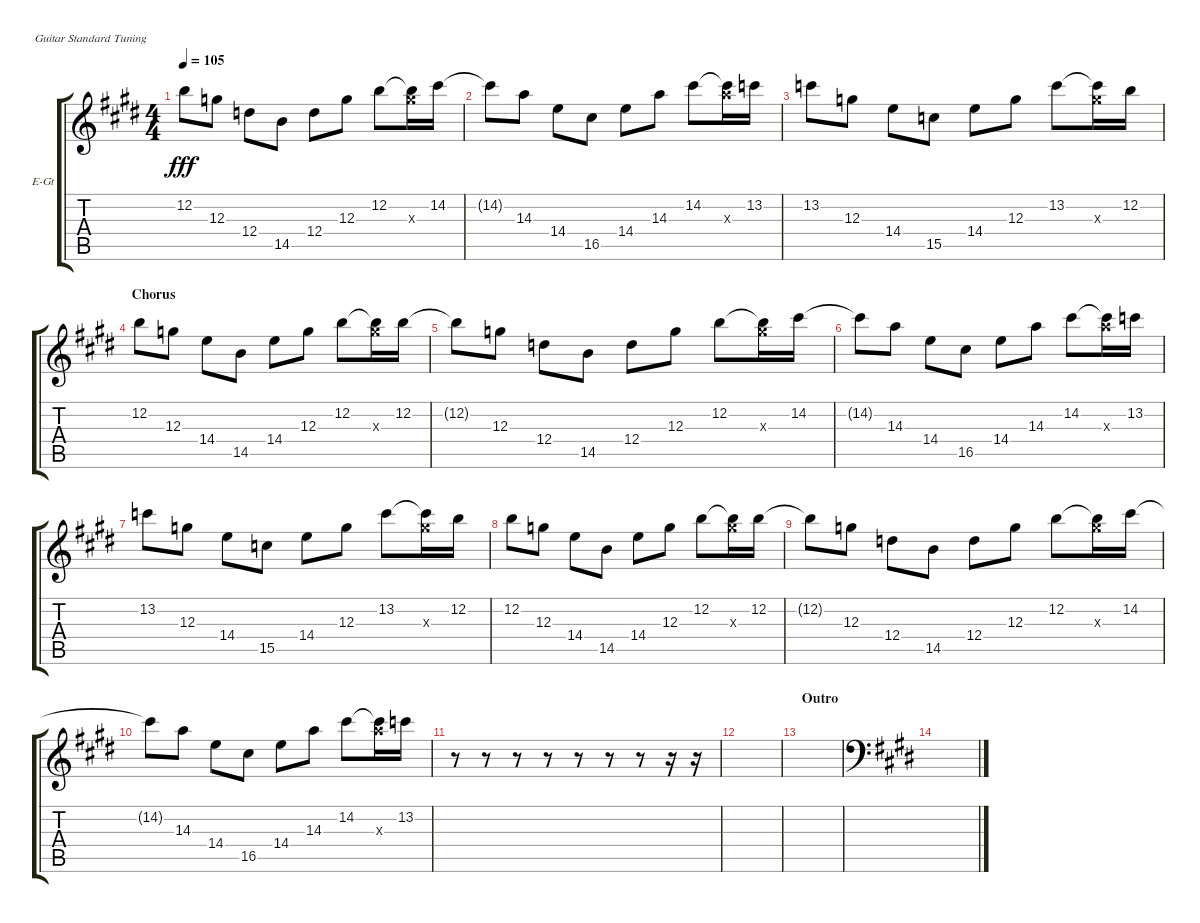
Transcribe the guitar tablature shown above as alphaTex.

\defaultSystemsLayout 4
\bracketExtendMode groupsimilarinstruments
\firstSystemTrackNameOrientation horizontal
\otherSystemsTrackNameOrientation horizontal
\track ("Lead Guitar 1" "E-Gt") {instrument overdrivenguitar}
\staff {score tabs}
\tuning (E4 B3 G3 D3 A2 E2)
\ts (4 4)
\tempo 105
\clef g2
\ks e
12.2{t}.8{dy fff} 12.3.8 12.4.8 14.5.8 12.4.8 12.3.8 12.2.8 (12.3{x} 12.2{t}).16 14.2.16 |
14.2{t}.8 14.3.8 14.4.8 16.5.8 14.4.8 14.3.8 14.2.8 (14.3{x} 14.2{t}).16 13.2.16 |
13.2.8 12.3.8 14.4.8 15.5.8 14.4.8 12.3.8 13.2.8 (12.3{x} 13.2{t}).16 12.2.16 |
\section ("" "Chorus")
12.2.8 12.3.8 14.4.8 14.5.8 14.4.8 12.3.8 12.2.8 (12.3{x} 12.2{t}).16 12.2.16 |
12.2{t}.8 12.3.8 12.4.8 14.5.8 12.4.8 12.3.8 12.2.8 (12.3{x} 12.2{t}).16 14.2.16 |
14.2{t}.8 14.3.8 14.4.8 16.5.8 14.4.8 14.3.8 14.2.8 (14.3{x} 14.2{t}).16 13.2.16 |
13.2.8 12.3.8 14.4.8 15.5.8 14.4.8 12.3.8 13.2.8 (12.3{x} 13.2{t}).16 12.2.16 |
12.2.8 12.3.8 14.4.8 14.5.8 14.4.8 12.3.8 12.2.8 (12.3{x} 12.2{t}).16 12.2.16 |
12.2{t}.8 12.3.8 12.4.8 14.5.8 12.4.8 12.3.8 12.2.8 (12.3{x} 12.2{t}).16 14.2.16 |
14.2{t}.8 14.3.8 14.4.8 16.5.8 14.4.8 14.3.8 14.2.8 (14.3{x} 14.2{t}).16 13.2.16 |
r.8 r.8 r.8 r.8 r.8 r.8 r.8 r.16 r.16 |
\scale
0.5 |
\section ("" "Outro")
|
\clef f4
